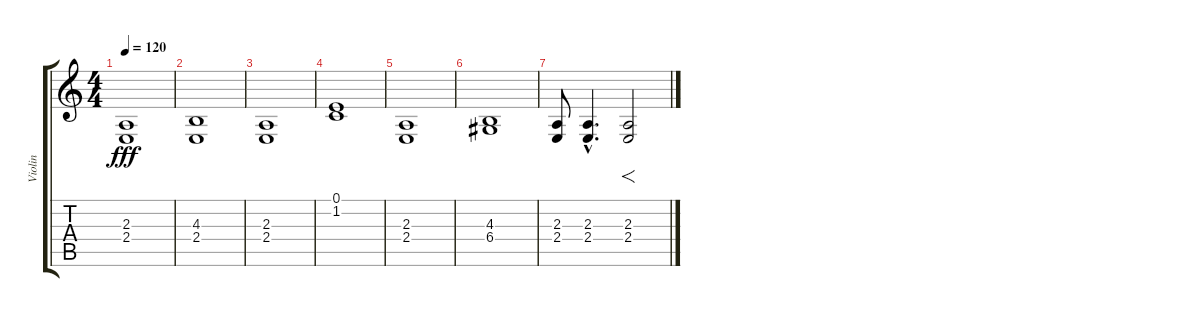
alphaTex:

\track ("Violin" "Violin") {instrument violin}
\staff {score tabs}
\tuning (E4 B3 G3 D3 A2 E2) {hide}
\ts (4 4)
\tempo 120
\clef g2
\ks c
(2.3 2.4).1{dy fff} |
(4.3 2.4).1 |
(2.3 2.4).1 |
(0.1 1.2).1 |
(2.3 2.4).1 |
(4.3 6.4).1 |
(2.3 2.4).8 (2.3{hac} 2.4{hac}).4{d} (2.3 2.4).2{f}
